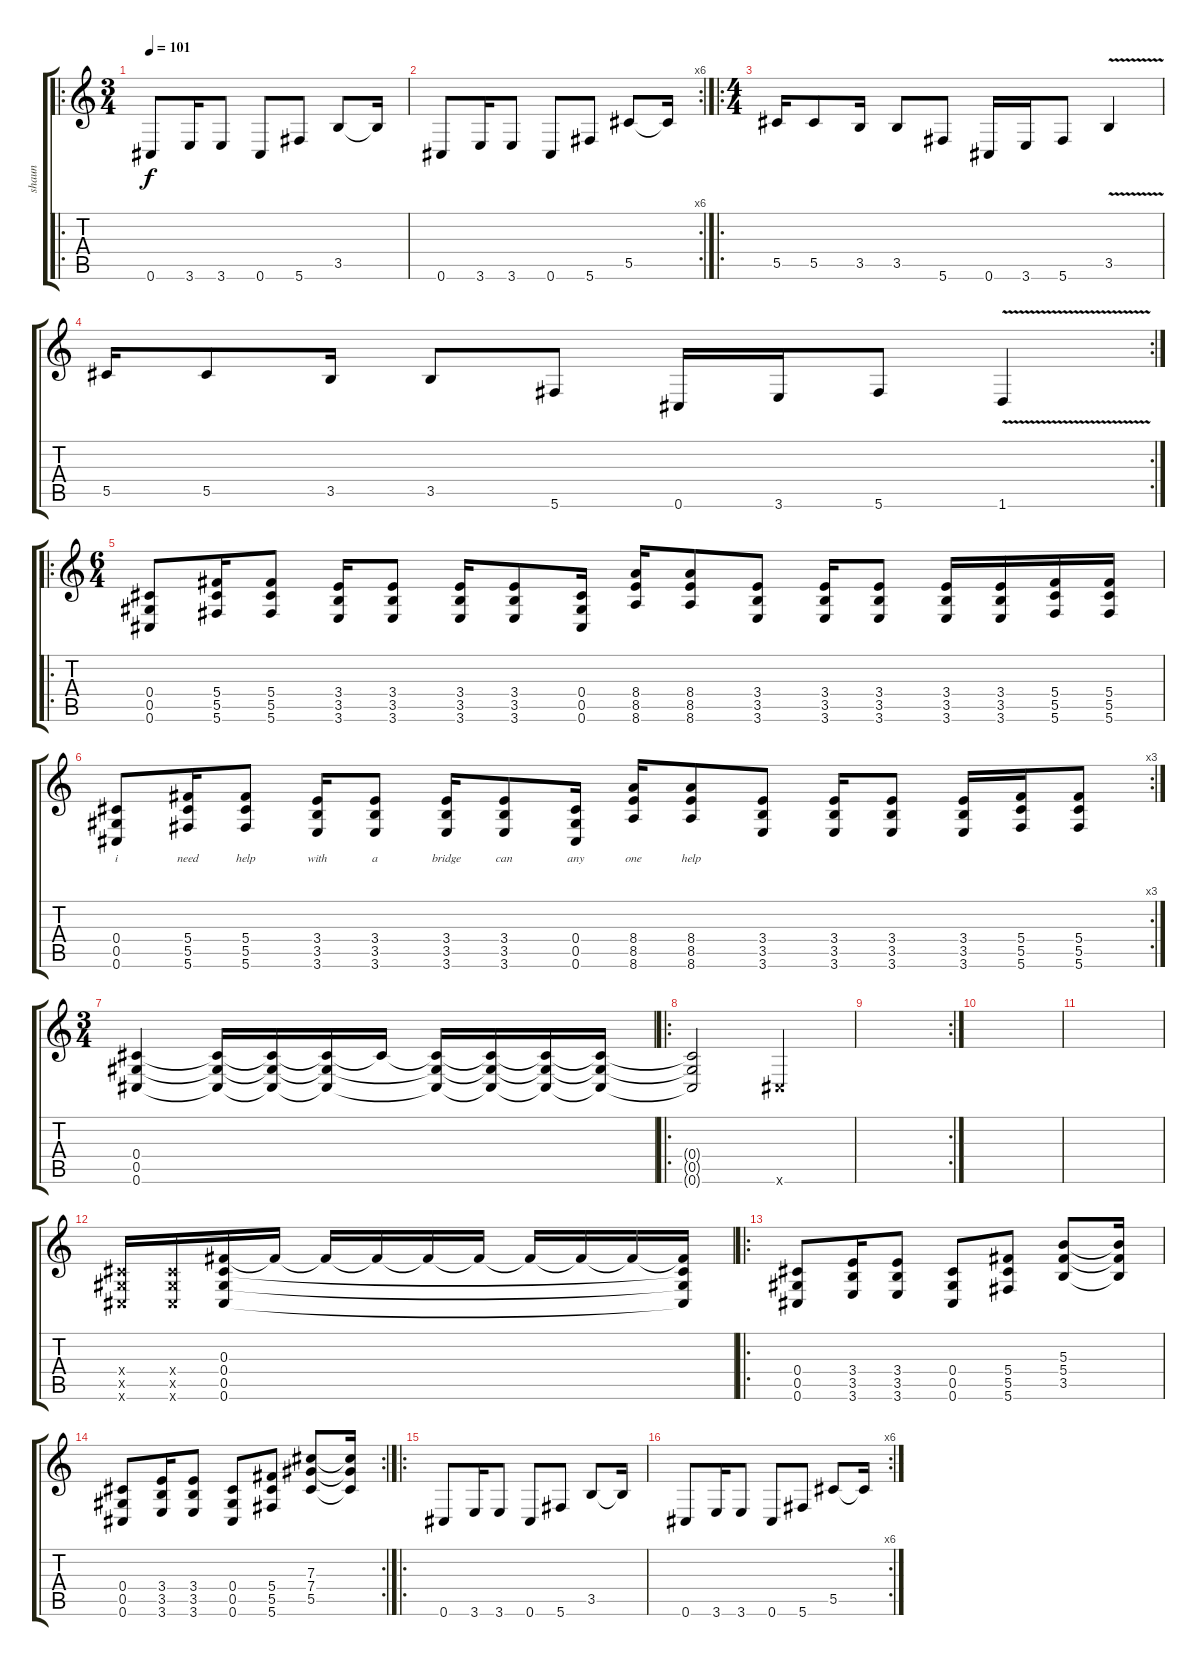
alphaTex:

\track ("shaun" "shaun") {instrument distortionguitar}
\staff {score tabs}
\tuning (Eb4 Bb3 Gb3 Db3 Ab2 Db2) {hide}
\ro
\ts (3 4)
\tempo 101
\clef g2
\ks c
0.6.8{dy f volume 16 balance 8 instrument overdrivenguitar} 3.6.16 3.6.8 0.6.8 5.6.8 3.5.8 3.5{t}.16 |
\rc 6
0.6.8 3.6.16 3.6.8 0.6.8 5.6.8 5.5.8 5.5{t}.16 |
\ro
\ts (4 4)
5.5.16 5.5.8 3.5.16 3.5.8 5.6.8 0.6.16 3.6.16 5.6.8 3.5{v}.4 |
\rc 2
5.5.16 5.5.8 3.5.16 3.5.8 5.6.8 0.6.16 3.6.16 5.6.8 1.6{v}.4 |
\ro
\ts (6 4)
(0.4 0.5 0.6).8 (5.4 5.5 5.6).16 (5.4 5.5 5.6).8 (3.4 3.5 3.6).16 (3.4 3.5 3.6).8 (3.4 3.5 3.6).16 (3.4 3.5 3.6).8 (0.4 0.5 0.6).16 (8.4 8.5 8.6).16 (8.4 8.5 8.6).8 (3.4 3.5 3.6).8 (3.4 3.5 3.6).16 (3.4 3.5 3.6).8 (3.4 3.5 3.6).16 (3.4 3.5 3.6).16 (5.4 5.5 5.6).16 (5.4 5.5 5.6).16 |
\rc 3
(0.4 0.5 0.6).8{lyrics (0 "i") lyrics (1 "") lyrics (2 "") lyrics (3 "") lyrics (4 "")} (5.4 5.5 5.6).16{lyrics (0 "need") lyrics (1 "") lyrics (2 "") lyrics (3 "") lyrics (4 "")} (5.4 5.5 5.6).8{lyrics (0 "help") lyrics (1 "") lyrics (2 "") lyrics (3 "") lyrics (4 "")} (3.4 3.5 3.6).16{lyrics (0 "with") lyrics (1 "") lyrics (2 "") lyrics (3 "") lyrics (4 "")} (3.4 3.5 3.6).8{lyrics (0 "a") lyrics (1 "") lyrics (2 "") lyrics (3 "") lyrics (4 "")} (3.4 3.5 3.6).16{lyrics (0 "bridge") lyrics (1 "") lyrics (2 "") lyrics (3 "") lyrics (4 "")} (3.4 3.5 3.6).8{lyrics (0 "can") lyrics (1 "") lyrics (2 "") lyrics (3 "") lyrics (4 "")} (0.4 0.5 0.6).16{lyrics (0 "any") lyrics (1 "") lyrics (2 "") lyrics (3 "") lyrics (4 "")} (8.4 8.5 8.6).16{lyrics (0 "one") lyrics (1 "") lyrics (2 "") lyrics (3 "") lyrics (4 "")} (8.4 8.5 8.6).8{lyrics (0 "help") lyrics (1 "") lyrics (2 "") lyrics (3 "") lyrics (4 "")} (3.4 3.5 3.6).8 (3.4 3.5 3.6).16 (3.4 3.5 3.6).8 (3.4 3.5 3.6).16 (5.4 5.5 5.6).16 (5.4 5.5 5.6).8 |
\ts (3 4)
(0.4 0.5 0.6).4 (0.4{t} 0.5{t} 0.6{t}).16{volume 13} (0.4{t} 0.5{t} 0.6{t}).16{volume 12} (0.4{t} 0.5{t} 0.6{t}).16{volume 11} 0.4{t}.16{volume 10} (0.4{t} 0.5{t} 0.6{t}).16{volume 8} (0.4{t} 0.5{t} 0.6{t}).16{volume 8} (0.4{t} 0.5{t} 0.6{t}).16{volume 7} (0.4{t} 0.5{t} 0.6{t}).16{volume 6} |
\ro
(0.4{t} 0.5{t} 0.6{t}).2 0.6{x}.4 |
\rc 2
|
|
|
(0.4{x} 0.5{x} 0.6{x}).16{volume 16 balance 8} (0.4{x} 0.5{x} 0.6{x}).16 (0.3 0.4 0.5 0.6).16{volume 4 balance 0} 0.3{t}.16{volume 6 balance 16} 0.3{t}.16{volume 8 balance 0} 0.3{t}.16{volume 10 balance 16} 0.3{t}.16{volume 11 balance 0} 0.3{t}.16{volume 12 balance 16} 0.3{t}.16{volume 13 balance 0} 0.3{t}.16{volume 14 balance 16} 0.3{t}.16{volume 15 balance 0} (0.3{t} 0.4{t} 0.5{t} 0.6{t}).16{volume 16 balance 16} |
\ro
(0.4 0.5 0.6).8{volume 16 balance 8} (3.4 3.5 3.6).16 (3.4 3.5 3.6).8 (0.4 0.5 0.6).8 (5.4 5.5 5.6).8 (5.3 5.4 3.5).8 (5.3{t} 5.4{t} 3.5{t}).16 |
\rc 2
(0.4 0.5 0.6).8 (3.4 3.5 3.6).16 (3.4 3.5 3.6).8 (0.4 0.5 0.6).8 (5.4 5.5 5.6).8 (7.3 7.4 5.5).8 (7.3{t} 7.4{t} 5.5{t}).16 |
\ro
0.6.8{volume 16 balance 8 instrument overdrivenguitar} 3.6.16 3.6.8 0.6.8 5.6.8 3.5.8 3.5{t}.16 |
\rc 6
0.6.8 3.6.16 3.6.8 0.6.8 5.6.8 5.5.8 5.5{t}.16
